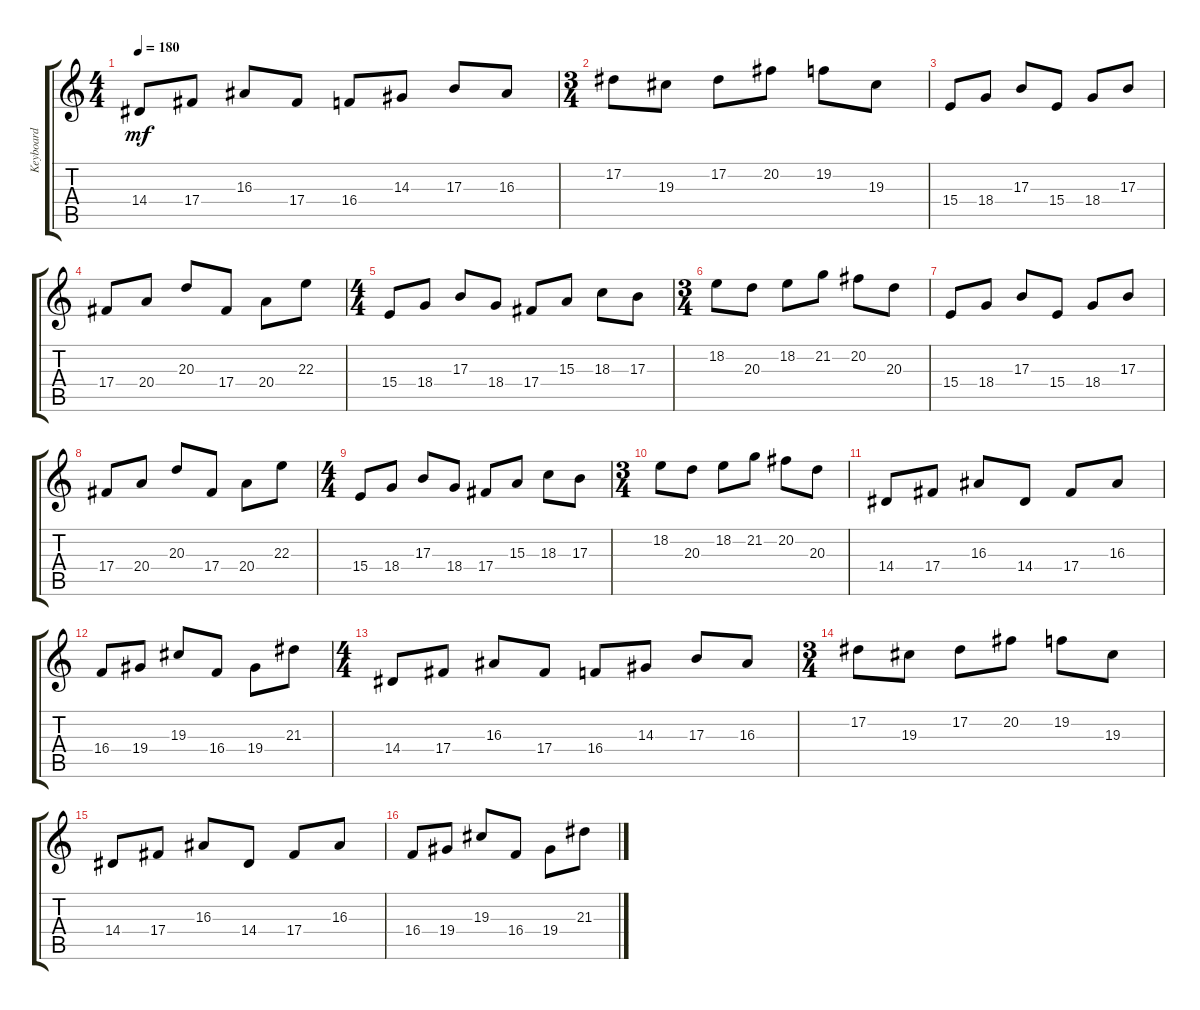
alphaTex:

\track ("Keyboard" "Keyboard") {instrument stringensemble1}
\staff {score tabs}
\tuning (Eb4 Bb3 Gb3 Db3 Ab2 Eb2) {hide}
\ts (4 4)
\tempo 180
\clef g2
\ks c
14.4.8{dy mf} 17.4.8 16.3.8 17.4.8 16.4.8 14.3.8 17.3.8 16.3.8 |
\ts (3 4)
17.2.8 19.3.8 17.2.8 20.2.8 19.2.8 19.3.8 |
15.4.8 18.4.8 17.3.8 15.4.8 18.4.8 17.3.8 |
17.4.8 20.4.8 20.3.8 17.4.8 20.4.8 22.3.8 |
\ts (4 4)
15.4.8 18.4.8 17.3.8 18.4.8 17.4.8 15.3.8 18.3.8 17.3.8 |
\ts (3 4)
18.2.8 20.3.8 18.2.8 21.2.8 20.2.8 20.3.8 |
15.4.8 18.4.8 17.3.8 15.4.8 18.4.8 17.3.8 |
17.4.8 20.4.8 20.3.8 17.4.8 20.4.8 22.3.8 |
\ts (4 4)
15.4.8 18.4.8 17.3.8 18.4.8 17.4.8 15.3.8 18.3.8 17.3.8 |
\ts (3 4)
18.2.8 20.3.8 18.2.8 21.2.8 20.2.8 20.3.8 |
14.4.8 17.4.8 16.3.8 14.4.8 17.4.8 16.3.8 |
16.4.8 19.4.8 19.3.8 16.4.8 19.4.8 21.3.8 |
\ts (4 4)
14.4.8 17.4.8 16.3.8 17.4.8 16.4.8 14.3.8 17.3.8 16.3.8 |
\ts (3 4)
17.2.8 19.3.8 17.2.8 20.2.8 19.2.8 19.3.8 |
14.4.8 17.4.8 16.3.8 14.4.8 17.4.8 16.3.8 |
16.4.8 19.4.8 19.3.8 16.4.8 19.4.8 21.3.8
